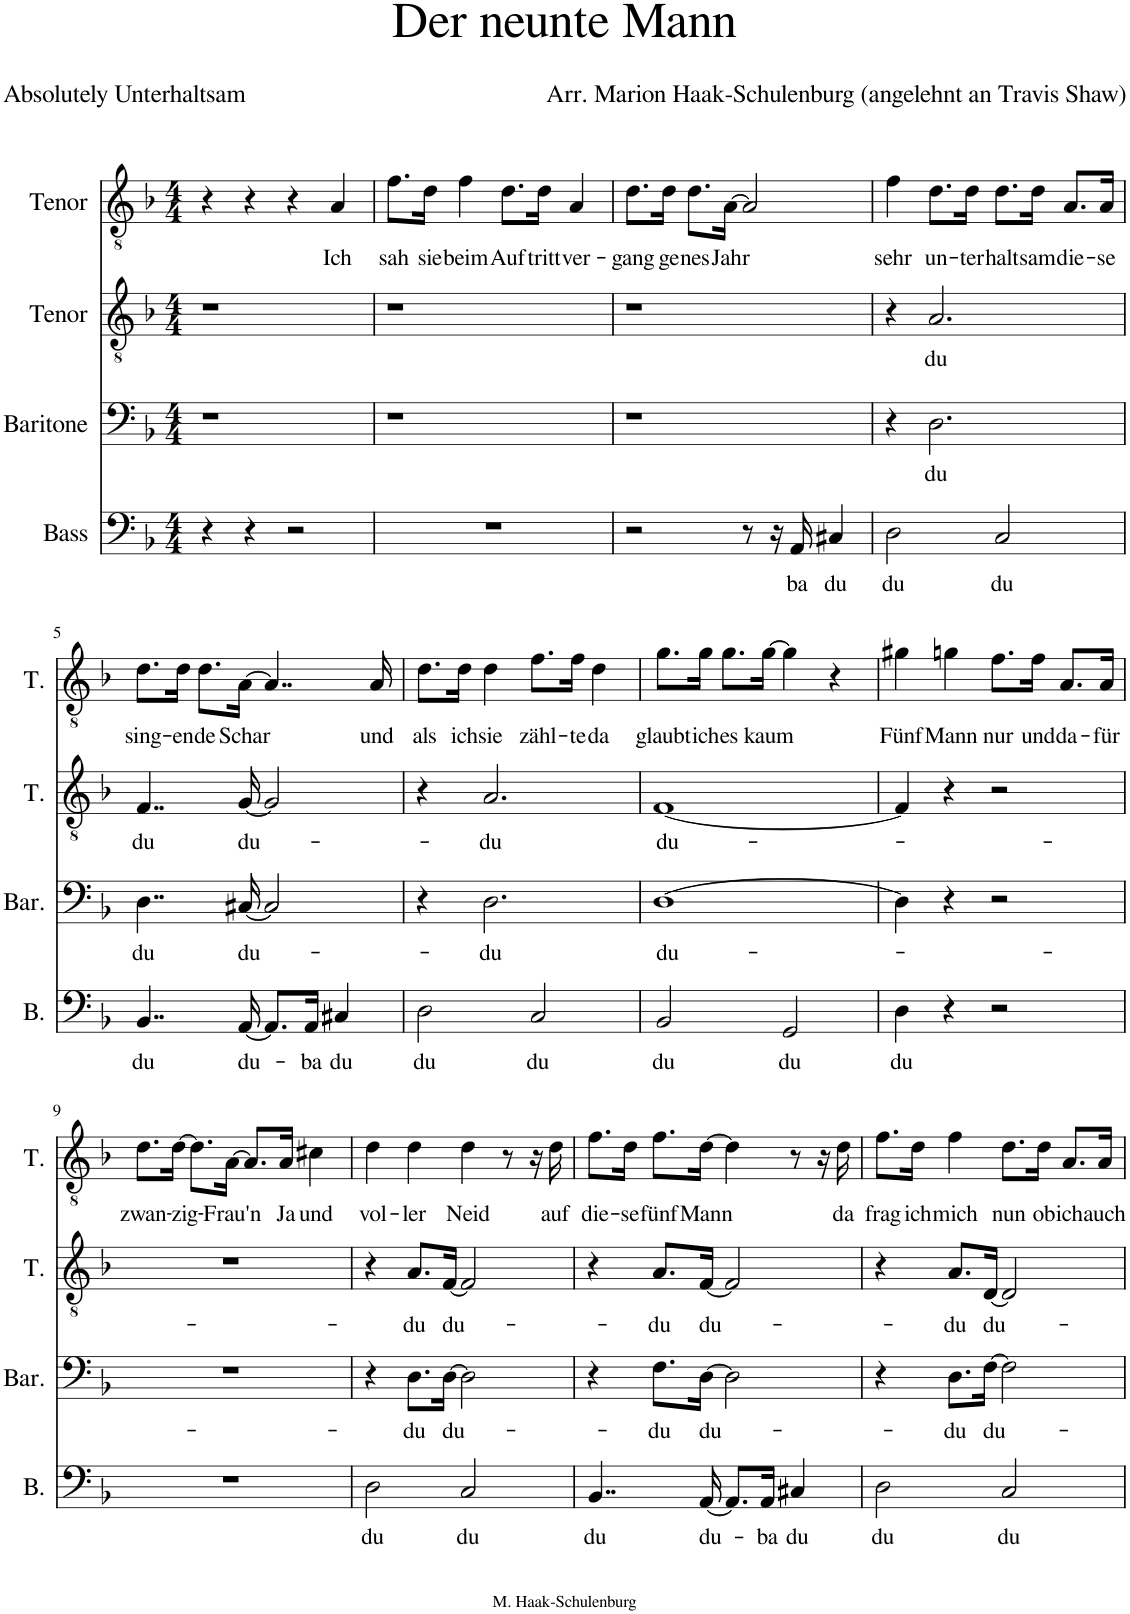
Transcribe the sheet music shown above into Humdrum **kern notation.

**kern	**text	**kern	**text	**kern	**text	**kern	**text
*part4	*part4	*part3	*part3	*part2	*part2	*part1	*part1
*staff4	*staff4	*staff3	*staff3	*staff2	*staff2	*staff1	*staff1
*I"Bass	*	*I"Baritone	*	*I"Tenor	*	*I"Tenor	*
*I'B.	*	*I'Bar.	*	*I'T.	*	*I'T.	*
*clefF4	*	*clefF4	*	*clefGv2	*	*clefGv2	*
*k[b-]	*	*k[b-]	*	*k[b-]	*	*k[b-]	*
*M4/4	*	*M4/4	*	*M4/4	*	*M4/4	*
=1	=1	=1	=1	=1	=1	=1	=1
4r	.	1r	.	1r	.	4r	.
4r	.	.	.	.	.	4r	.
2r	.	.	.	.	.	4r	.
!	!	!	!	!	!	!	!LO:LY:b
.	.	.	.	.	.	4A/	Ich
=2	=2	=2	=2	=2	=2	=2	=2
!	!	!	!	!	!	!	!LO:LY:b
1r	.	1r	.	1r	.	8.f\L	sah
!	!	!	!	!	!	!	!LO:LY:b
.	.	.	.	.	.	16d\Jk	sie
!	!	!	!	!	!	!	!LO:LY:b
.	.	.	.	.	.	4f\	beim
!	!	!	!	!	!	!	!LO:LY:b
.	.	.	.	.	.	8.d\L	Auf-
!	!	!	!	!	!	!	!LO:LY:b
.	.	.	.	.	.	16d\Jk	-tritt
!	!	!	!	!	!	!	!LO:LY:b
.	.	.	.	.	.	4A/	ver-
=3	=3	=3	=3	=3	=3	=3	=3
!	!	!	!	!	!	!	!LO:LY:b
2r	.	1r	.	1r	.	8.d\L	-gang-
!	!	!	!	!	!	!	!LO:LY:b
.	.	.	.	.	.	16d\Jk	-ge-
!	!	!	!	!	!	!	!LO:LY:b
.	.	.	.	.	.	8.d\L	-nes
!	!	!	!	!	!	!	!LO:LY:b
.	.	.	.	.	.	[16A\Jk	Jahr
8r	.	.	.	.	.	2A/]	.
16r	.	.	.	.	.	.	.
!	!LO:LY:b	!	!	!	!	!	!
16AA/	ba	.	.	.	.	.	.
!	!LO:LY:b	!	!	!	!	!	!
4C#X/	du	.	.	.	.	.	.
=4	=4	=4	=4	=4	=4	=4	=4
!	!LO:LY:b	!	!	!	!	!	!LO:LY:b
2D\	du	4r	.	4r	.	4f\	sehr
!	!	!	!LO:LY:b	!	!LO:LY:b	!	!LO:LY:b
.	.	2.D\	du	2.A/	du	8.d\L	un-
!	!	!	!	!	!	!	!LO:LY:b
.	.	.	.	.	.	16d\Jk	-ter-
!	!LO:LY:b	!	!	!	!	!	!LO:LY:b
2C/	du	.	.	.	.	8.d\L	-halt-
!	!	!	!	!	!	!	!LO:LY:b
.	.	.	.	.	.	16d\Jk	-sam
!	!	!	!	!	!	!	!LO:LY:b
.	.	.	.	.	.	8.A/L	die-
!	!	!	!	!	!	!	!LO:LY:b
.	.	.	.	.	.	16A/Jk	-se
!!LO:LB:g=z
=5	=5	=5	=5	=5	=5	=5	=5
!	!LO:LY:b	!	!LO:LY:b	!	!LO:LY:b	!	!LO:LY:b
4..BB-/	du	4..D\	du	4..F/	du	8.d\L	sing-
!	!	!	!	!	!	!	!LO:LY:b
.	.	.	.	.	.	16d\Jk	-en-
!	!	!	!	!	!	!	!LO:LY:b
.	.	.	.	.	.	8.d\L	-de
!	!LO:LY:b	!	!LO:LY:b	!	!LO:LY:b	!	!LO:LY:b
[16AA/	du-	[16C#X/	du-	[16G/	du-	[16A\Jk	Schar
8.AA/L]	.	2C#/]	.	2G/]	.	4..A/]	.
!	!LO:LY:b	!	!	!	!	!	!
16AA/Jk	-ba	.	.	.	.	.	.
!	!LO:LY:b	!	!	!	!	!	!
4C#X/	du	.	.	.	.	.	.
!	!	!	!	!	!	!	!LO:LY:b
.	.	.	.	.	.	16A/	und
=6	=6	=6	=6	=6	=6	=6	=6
!	!LO:LY:b	!	!	!	!	!	!LO:LY:b
2D\	du	4r	.	4r	.	8.d\L	als
!	!	!	!	!	!	!	!LO:LY:b
.	.	.	.	.	.	16d\Jk	ich
!	!	!	!LO:LY:b	!	!LO:LY:b	!	!LO:LY:b
.	.	2.D\	-du	2.A/	-du	4d\	sie
!	!LO:LY:b	!	!	!	!	!	!LO:LY:b
2C/	du	.	.	.	.	8.f\L	zähl-
!	!	!	!	!	!	!	!LO:LY:b
.	.	.	.	.	.	16f\Jk	-te
!	!	!	!	!	!	!	!LO:LY:b
.	.	.	.	.	.	4d\	da
=7	=7	=7	=7	=7	=7	=7	=7
!	!LO:LY:b	!	!LO:LY:b	!	!LO:LY:b	!	!LO:LY:b
2BB-/	du	[1D	du-	[1F	du-	8.g\L	glaubt
!	!	!	!	!	!	!	!LO:LY:b
.	.	.	.	.	.	16g\Jk	ich
!	!	!	!	!	!	!	!LO:LY:b
.	.	.	.	.	.	8.g\L	es
!	!	!	!	!	!	!	!LO:LY:b
.	.	.	.	.	.	[16g\Jk	kaum
!	!LO:LY:b	!	!	!	!	!	!
2GG/	du	.	.	.	.	4g\]	.
.	.	.	.	.	.	4r	.
=8	=8	=8	=8	=8	=8	=8	=8
!	!LO:LY:b	!	!	!	!	!	!LO:LY:b
4D\	du	4D\]	.	4F/]	.	4g#X\	Fünf
!	!	!	!	!	!	!	!LO:LY:b
4r	.	4r	.	4r	.	4gn\	Mann
!	!	!	!	!	!	!	!LO:LY:b
2r	.	2r	.	2r	.	8.f\L	nur
!	!	!	!	!	!	!	!LO:LY:b
.	.	.	.	.	.	16f\Jk	und
!	!	!	!	!	!	!	!LO:LY:b
.	.	.	.	.	.	8.A/L	da-
!	!	!	!	!	!	!	!LO:LY:b
.	.	.	.	.	.	16A/Jk	-für
!!LO:LB:g=z
=9	=9	=9	=9	=9	=9	=9	=9
!	!	!	!	!	!	!	!LO:LY:b
1r	.	1r	.	1r	.	8.d\L	zwan-
!	!	!	!	!	!	!	!LO:LY:b
.	.	.	.	.	.	[16d\Jk	-zig-
.	.	.	.	.	.	8.d\L]	.
!	!	!	!	!	!	!	!LO:LY:b
.	.	.	.	.	.	[16A\Jk	-Frau'n
.	.	.	.	.	.	8.A/L]	.
!	!	!	!	!	!	!	!LO:LY:b
.	.	.	.	.	.	16A/Jk	Ja
!	!	!	!	!	!	!	!LO:LY:b
.	.	.	.	.	.	4c#X\	und
=10	=10	=10	=10	=10	=10	=10	=10
!	!LO:LY:b	!	!	!	!	!	!LO:LY:b
2D\	du	4r	.	4r	.	4d\	vol-
!	!	!	!LO:LY:b	!	!LO:LY:b	!	!LO:LY:b
.	.	8.D\L	-du	8.A/L	-du	4d\	-ler
!	!	!	!LO:LY:b	!	!LO:LY:b	!	!
.	.	[16D\Jk	du-	[16F/Jk	du-	.	.
!	!LO:LY:b	!	!	!	!	!	!LO:LY:b
2C/	du	2D\]	.	2F/]	.	4d\	Neid
.	.	.	.	.	.	8r	.
.	.	.	.	.	.	16r	.
!	!	!	!	!	!	!	!LO:LY:b
.	.	.	.	.	.	16d\	auf
=11	=11	=11	=11	=11	=11	=11	=11
!	!LO:LY:b	!	!	!	!	!	!LO:LY:b
4..BB-/	du	4r	.	4r	.	8.f\L	die-
!	!	!	!	!	!	!	!LO:LY:b
.	.	.	.	.	.	16d\Jk	-se
!	!	!	!LO:LY:b	!	!LO:LY:b	!	!LO:LY:b
.	.	8.F\L	-du	8.A/L	-du	8.f\L	fünf
!	!LO:LY:b	!	!LO:LY:b	!	!LO:LY:b	!	!LO:LY:b
[16AA/	du-	[16D\Jk	du-	[16F/Jk	du-	[16d\Jk	Mann
8.AA/L]	.	2D\]	.	2F/]	.	4d\]	.
!	!LO:LY:b	!	!	!	!	!	!
16AA/Jk	-ba	.	.	.	.	.	.
!	!LO:LY:b	!	!	!	!	!	!
4C#X/	du	.	.	.	.	8r	.
.	.	.	.	.	.	16r	.
!	!	!	!	!	!	!	!LO:LY:b
.	.	.	.	.	.	16d\	da
=12	=12	=12	=12	=12	=12	=12	=12
!	!LO:LY:b	!	!	!	!	!	!LO:LY:b
2D\	du	4r	.	4r	.	8.f\L	frag
!	!	!	!	!	!	!	!LO:LY:b
.	.	.	.	.	.	16d\Jk	ich
!	!	!	!LO:LY:b	!	!LO:LY:b	!	!LO:LY:b
.	.	8.D\L	-du	8.A/L	-du	4f\	mich
!	!	!	!LO:LY:b	!	!LO:LY:b	!	!
.	.	[16F\Jk	du-	[16D/Jk	du-	.	.
!	!LO:LY:b	!	!	!	!	!	!LO:LY:b
2C/	du	2F\]	.	2D/]	.	8.d\L	nun
!	!	!	!	!	!	!	!LO:LY:b
.	.	.	.	.	.	16d\Jk	ob
!	!	!	!	!	!	!	!LO:LY:b
.	.	.	.	.	.	8.A/L	ich
!	!	!	!	!	!	!	!LO:LY:b
.	.	.	.	.	.	16A/Jk	auch
=	=	=	=	=	=	=	=
*-	*-	*-	*-	*-	*-	*-	*-
